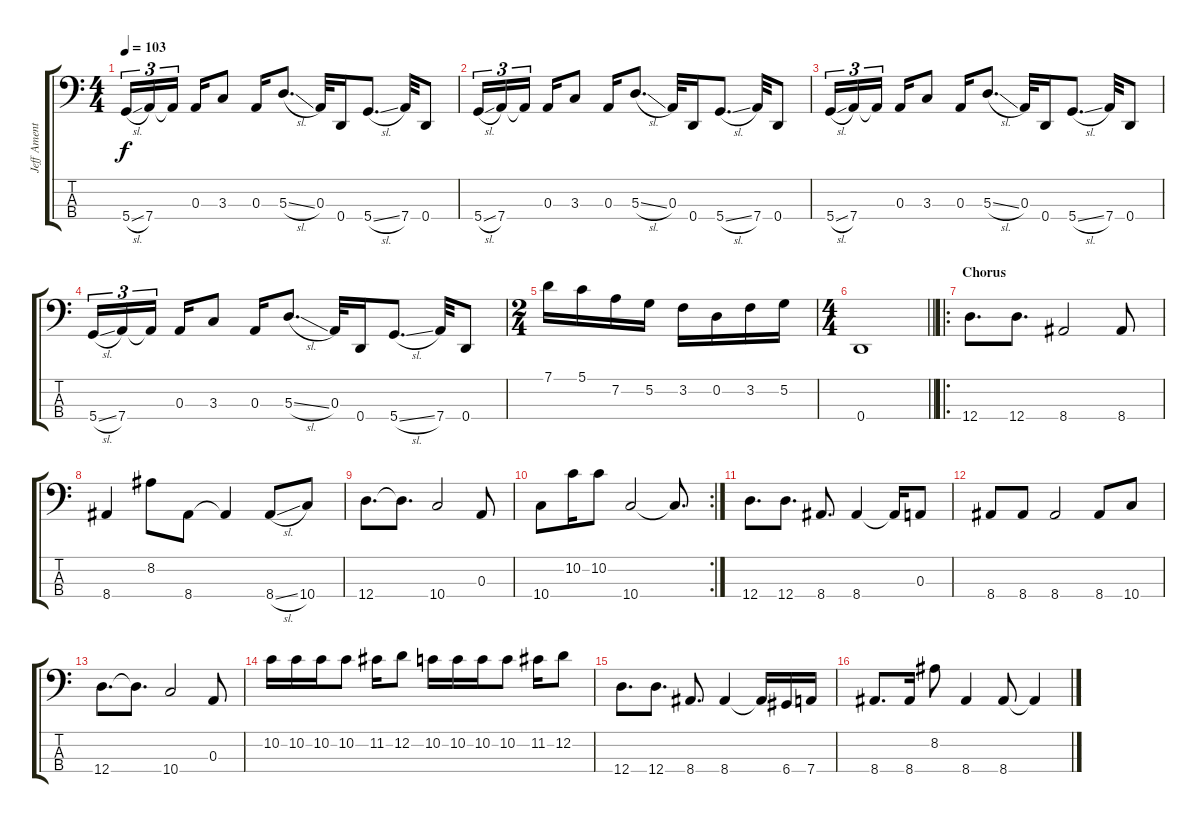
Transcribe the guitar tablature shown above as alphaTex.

\track ("Jeff Ament" "Jeff Ament") {instrument electricbassfinger}
\staff {score tabs}
\tuning (G2 D2 A1 D1) {hide}
\ts (4 4)
\tempo 103
\clef f4
\ks c
5.4{sl}.16{tu (3 2) dy f} 7.4.16{tu (3 2)} 7.4{t}.16{tu (3 2) beam splitsecondary} 0.3.16 3.3.8 0.3.16 5.3{sl}.8{d} 0.3.32 0.4.16 5.4{sl}.8{d} 7.4.32 0.4.8 |
5.4{sl}.16{tu (3 2)} 7.4.16{tu (3 2)} 7.4{t}.16{tu (3 2) beam splitsecondary} 0.3.16 3.3.8 0.3.16 5.3{sl}.8{d} 0.3.32 0.4.16 5.4{sl}.8{d} 7.4.32 0.4.8 |
5.4{sl}.16{tu (3 2)} 7.4.16{tu (3 2)} 7.4{t}.16{tu (3 2) beam splitsecondary} 0.3.16 3.3.8 0.3.16 5.3{sl}.8{d} 0.3.32 0.4.16 5.4{sl}.8{d} 7.4.32 0.4.8 |
5.4{sl}.16{tu (3 2)} 7.4.16{tu (3 2)} 7.4{t}.16{tu (3 2) beam splitsecondary} 0.3.16 3.3.8 0.3.16 5.3{sl}.8{d} 0.3.32 0.4.16 5.4{sl}.8{d} 7.4.32 0.4.8 |
\ts (2 4)
7.1.16 5.1.16 7.2.16 5.2.16 3.2.16 0.2.16 3.2.16 5.2.16 |
\ts (4 4)
\barLineRight lightlight
0.4.1 |
\ro
\section ("" "Chorus")
12.4.8{d balance 9} 12.4.8{d} 8.4.2 8.4.8 |
8.4.4 8.2.8 8.4.8 8.4{t}.4 8.4{sl}.8 10.4.8 |
12.4.8{d} 12.4{t}.8{d} 10.4.2 0.3.8 |
\rc 2
10.4.8 10.2.16 10.2.8 10.4.2 10.4{t}.8{d} |
12.4.8{d} 12.4.8{d} 8.4.8{d} 8.4.4 8.4{t}.16 0.3.8 |
8.4.8 8.4.8 8.4.2 8.4.8 10.4.8 |
12.4.8{d} 12.4{t}.8{d} 10.4.2 0.3.8 |
10.2.16 10.2.16 10.2.16 10.2.8 11.2.16 12.2.8 10.2.16 10.2.16 10.2.16 10.2.8 11.2.16 12.2.8 |
12.4.8{d} 12.4.8{d} 8.4.8{d} 8.4.4 8.4{t}.16 6.4.16 7.4.16 |
8.4.8{d} 8.4.16 8.2.8 8.4.4 8.4.8 8.4{t}.4
